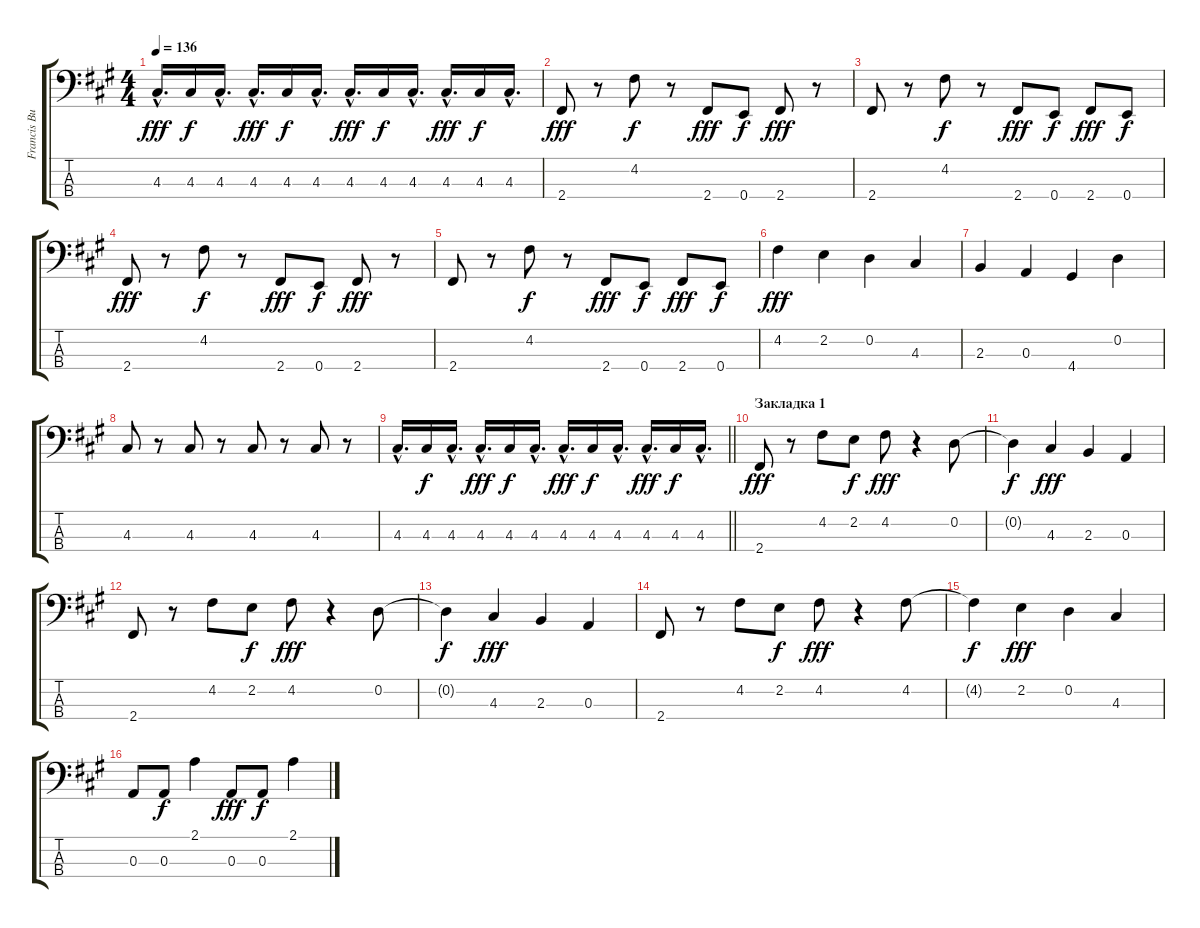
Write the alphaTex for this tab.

\track ("Francis Bucholz" "Francis Bu") {instrument electricbasspick}
\staff {score tabs}
\tuning (G2 D2 A1 E1) {hide}
\ts (4 4)
\tempo 136
\clef f4
\ks a
4.3{hac}.16{d dy fff} 4.3.16{dy f} 4.3{hac}.16{d} 4.3{hac}.16{d dy fff} 4.3.16{dy f} 4.3{hac}.16{d} 4.3{hac}.16{d dy fff} 4.3.16{dy f} 4.3{hac}.16{d} 4.3{hac}.16{d dy fff} 4.3.16{dy f} 4.3{hac}.16{d} |
2.4.8{dy fff} r.8 4.2.8{dy f} r.8 2.4.8{dy fff} 0.4.8{dy f} 2.4.8{dy fff} r.8 |
2.4.8 r.8 4.2.8{dy f} r.8 2.4.8{dy fff} 0.4.8{dy f} 2.4.8{dy fff} 0.4.8{dy f} |
2.4.8{dy fff} r.8 4.2.8{dy f} r.8 2.4.8{dy fff} 0.4.8{dy f} 2.4.8{dy fff} r.8 |
2.4.8 r.8 4.2.8{dy f} r.8 2.4.8{dy fff} 0.4.8{dy f} 2.4.8{dy fff} 0.4.8{dy f} |
4.2.4{dy fff} 2.2.4 0.2.4 4.3.4 |
2.3.4 0.3.4 4.4.4 0.2.4 |
4.3.8 r.8 4.3.8 r.8 4.3.8 r.8 4.3.8 r.8 |
\barLineRight lightlight
4.3{hac}.16{d} 4.3.16{dy f} 4.3{hac}.16{d} 4.3{hac}.16{d dy fff} 4.3.16{dy f} 4.3{hac}.16{d} 4.3{hac}.16{d dy fff} 4.3.16{dy f} 4.3{hac}.16{d} 4.3{hac}.16{d dy fff} 4.3.16{dy f} 4.3{hac}.16{d} |
\section ("" "Закладка 1")
2.4.8{dy fff} r.8 4.2.8 2.2.8{dy f} 4.2.8{dy fff} r.4 0.2.8 |
0.2{t}.4{dy f} 4.3.4{dy fff} 2.3.4 0.3.4 |
2.4.8 r.8 4.2.8 2.2.8{dy f} 4.2.8{dy fff} r.4 0.2.8 |
0.2{t}.4{dy f} 4.3.4{dy fff} 2.3.4 0.3.4 |
2.4.8 r.8 4.2.8 2.2.8{dy f} 4.2.8{dy fff} r.4 4.2.8 |
4.2{t}.4{dy f} 2.2.4{dy fff} 0.2.4 4.3.4 |
0.3.8 0.3.8{dy f} 2.1.4 0.3.8{dy fff} 0.3.8{dy f} 2.1.4
